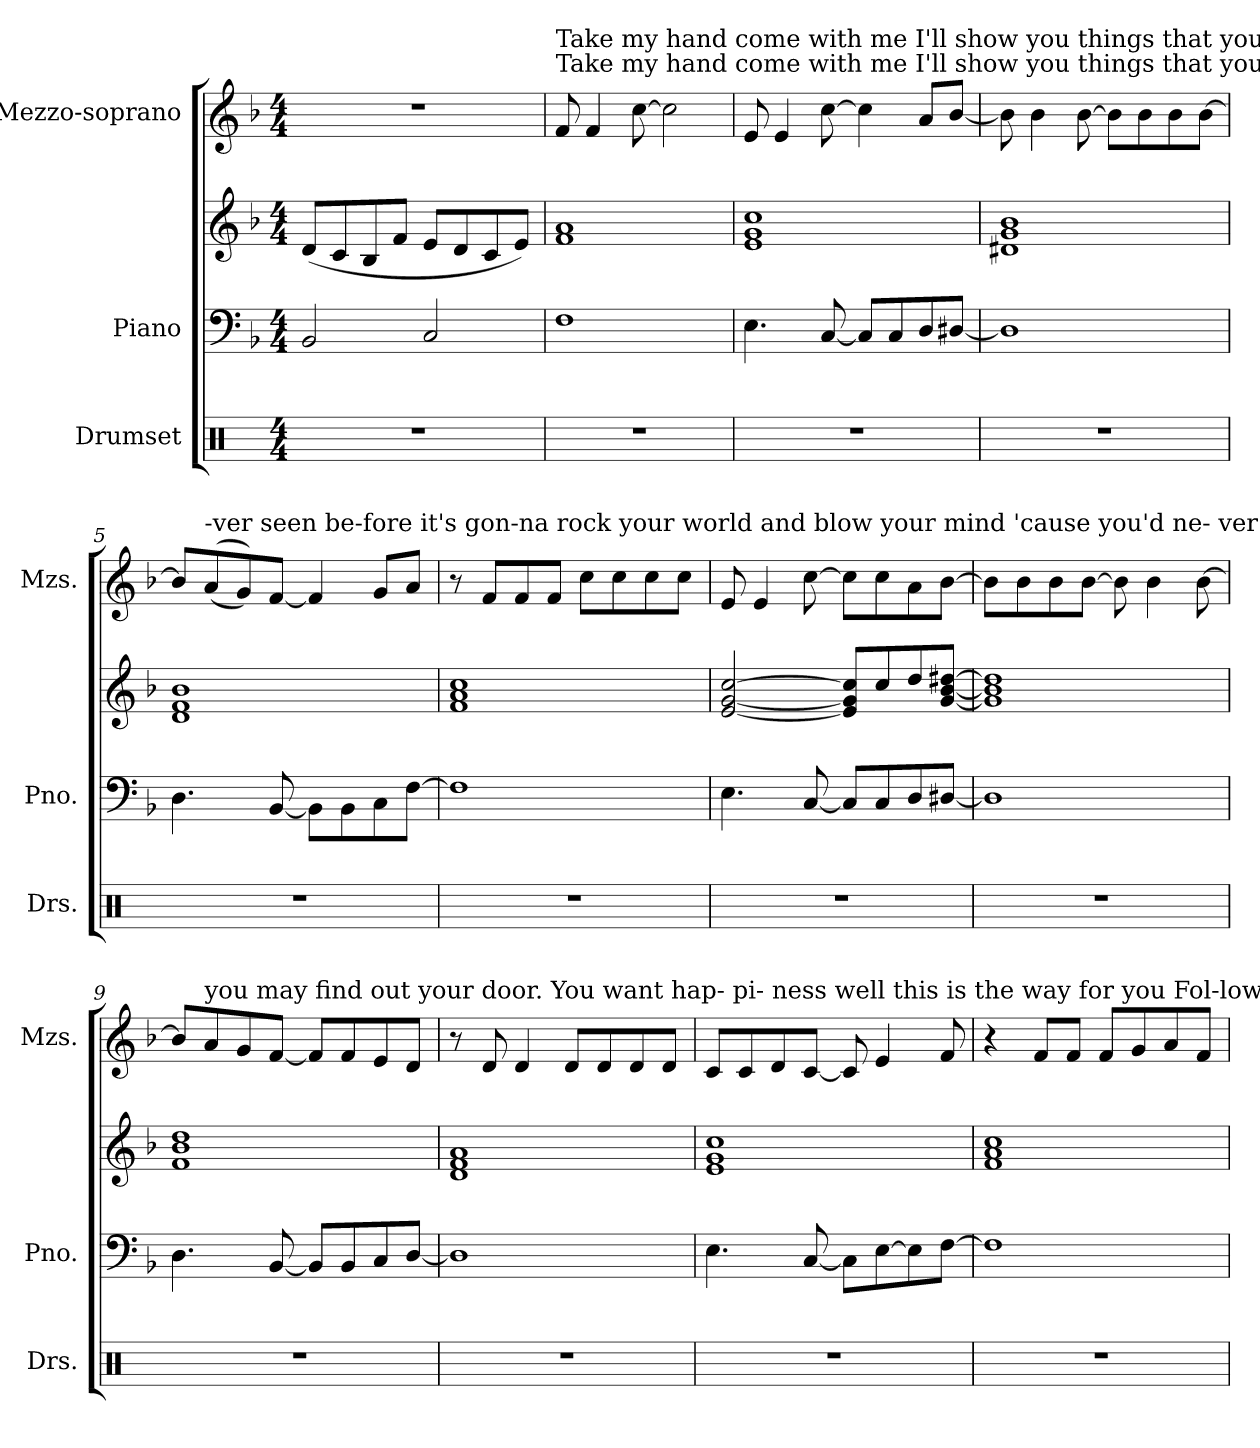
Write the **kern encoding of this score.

**kern	**kern	**kern	**kern
*part3	*part2	*part2	*part1
*staff4	*staff3	*staff2	*staff1
*I"Drumset	*I"Piano	*	*I"Mezzo-soprano
*I'Drs.	*I'Pno.	*	*I'Mzs.
*clefX	*clefF4	*clefG2	*clefG2
*k[]	*k[b-]	*k[b-]	*k[b-]
*M4/4	*M4/4	*M4/4	*M4/4
*MM111	*MM111	*MM111	*MM111
=1	=1	=1	=1
1r	2BB-/	(8d/L	1r
.	.	8c/	.
.	.	8B-/	.
.	.	8f/J	.
.	2C/	8e/L	.
.	.	8d/	.
.	.	8c/	.
.	.	8e/J)	.
=2	=2	=2	=2
!	!	!	!LO:TX:a:t=Take  my     hand             come  with    me              I'll  show          you     things that you've ne-
!	!	!	!LO:TX:a:t=Take  my     hand             come  with    me              I'll  show          you     things that you've ne-
1r	1F	1f 1a	8f/
.	.	.	4f/
.	.	.	[8cc\
.	.	.	2cc\]
=3	=3	=3	=3
1r	4.E\	1e 1g 1cc	8e/
.	.	.	4e/
.	[8C/	.	[8cc\
.	8C/L]	.	4cc\]
.	8C/	.	.
.	8D/	.	8a/L
.	[8D#X/J	.	[8b-/J
=4	=4	=4	=4
1r	1D#]	1d#X 1g 1b-	8b-\]
.	.	.	4b-\
.	.	.	[8b-\
.	.	.	8b-\L]
.	.	.	8b-\
.	.	.	8b-\
.	.	.	[8b-\J
!!LO:LB:g=z
=5	=5	=5	=5
1r	4.D\	1d 1f 1b-	8b-/L]
!	!	!	!LO:TX:a:t=-ver        seen            be-fore              it's  gon-na  rock your world and blow your     mind    'cause   you'd ne-           ver  be- lieve    just         what
.	.	.	((8a/
.	.	.	8g/))
.	[8BB-/	.	[8f/J
.	8BB-\L]	.	4f/]
.	8BB-\	.	.
.	8C\	.	8g/L
.	[8F\J	.	8a/J
=6	=6	=6	=6
1r	1F]	1f 1a 1cc	8r
.	.	.	8f/L
.	.	.	8f/
.	.	.	8f/J
.	.	.	8cc\L
.	.	.	8cc\
.	.	.	8cc\
.	.	.	8cc\J
=7	=7	=7	=7
1r	4.E\	[2e/ [2g/ [2cc/	8e/
.	.	.	4e/
.	[8C/	.	[8cc\
.	8C/L]	8e/] 8g/] 8cc/]L	8cc\L]
.	8C/	8cc/	8cc\
.	8D/	8dd/	8a\
.	[8D#X/J	[8g/ [8b-/ [8dd#X/J	[8b-\J
=8	=8	=8	=8
1r	1D#]	1g] 1b-] 1dd#]	8b-\L]
.	.	.	8b-\
.	.	.	8b-\
.	.	.	[8b-\J
.	.	.	8b-\]
.	.	.	4b-\
.	.	.	[8b-\
!!LO:LB:g=z
=9	=9	=9	=9
1r	4.D\	1f 1b- 1dd	8b-/L]
!	!	!	!LO:TX:a:t=you may  find      out your door.          You want   hap- pi- ness well     this    is    the   way        for          you                 Fol-low  me and we'll get
.	.	.	8a/
.	.	.	8g/
.	[8BB-/	.	[8f/J
.	8BB-/L]	.	8f/L]
.	8BB-/	.	8f/
.	8C/	.	8e/
.	[8D/J	.	8d/J
=10	=10	=10	=10
1r	1D]	1d 1f 1a	8r
.	.	.	8d/
.	.	.	4d/
.	.	.	8d/L
.	.	.	8d/
.	.	.	8d/
.	.	.	8d/J
=11	=11	=11	=11
1r	4.E\	1e 1g 1cc	8c/L
.	.	.	8c/
.	.	.	8d/
.	[8C/	.	[8c/J
.	8C\L]	.	8c/]
.	[8E\	.	4e/
.	8E\]	.	.
.	[8F\J	.	8f/
=12	=12	=12	=12
1r	1F]	1f 1a 1cc	4r
.	.	.	8f/L
.	.	.	8f/J
.	.	.	8f/L
.	.	.	8g/
.	.	.	8a/
.	.	.	8f/J
=	=	=	=
*-	*-	*-	*-
